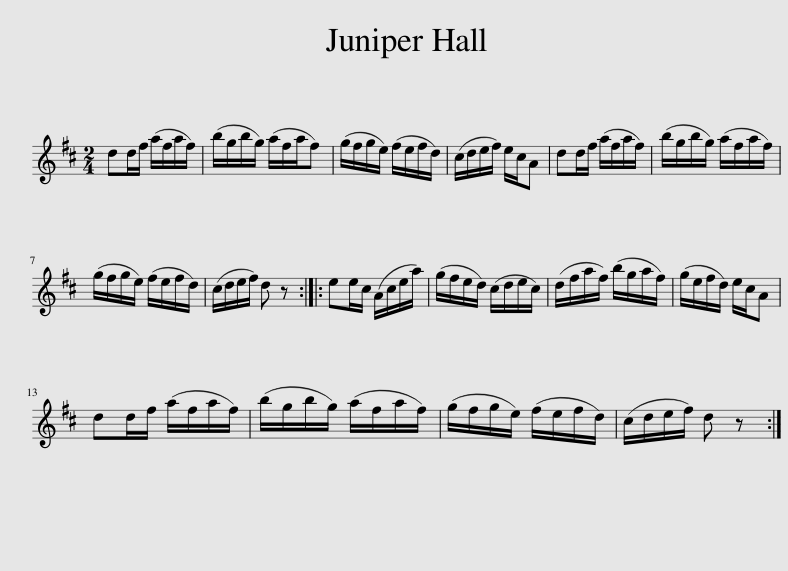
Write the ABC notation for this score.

X:1
L:1/8
M:2/4
I:linebreak $
K:D
V:1 treble
V:1
 dd/f/ (a/f/a/f/) | (b/g/b/g/) (a/f/a/f) | (g/f/g/e/) (f/e/f/d/) | (c/d/e/f/) e/c/A | dd/f/ (a/f/a/f/) | %5
 (b/g/b/g/) (a/f/a/f/) |$ (g/f/g/e/) (f/e/f/d/) | (c/d/e/f/) d z :: ee/c/ (A/c/e/a/) | (g/f/e/d/) (c/d/e/c/) | %10
 (d/f/a/f/) (b/g/a/f/) | (g/e/f/d/) e/c/A |$ dd/f/ (a/f/a/f/) | (b/g/b/g/) (a/f/a/f/) | (g/f/g/e/) (f/e/f/d/) | %15
 (c/d/e/f/) d z :| %16
